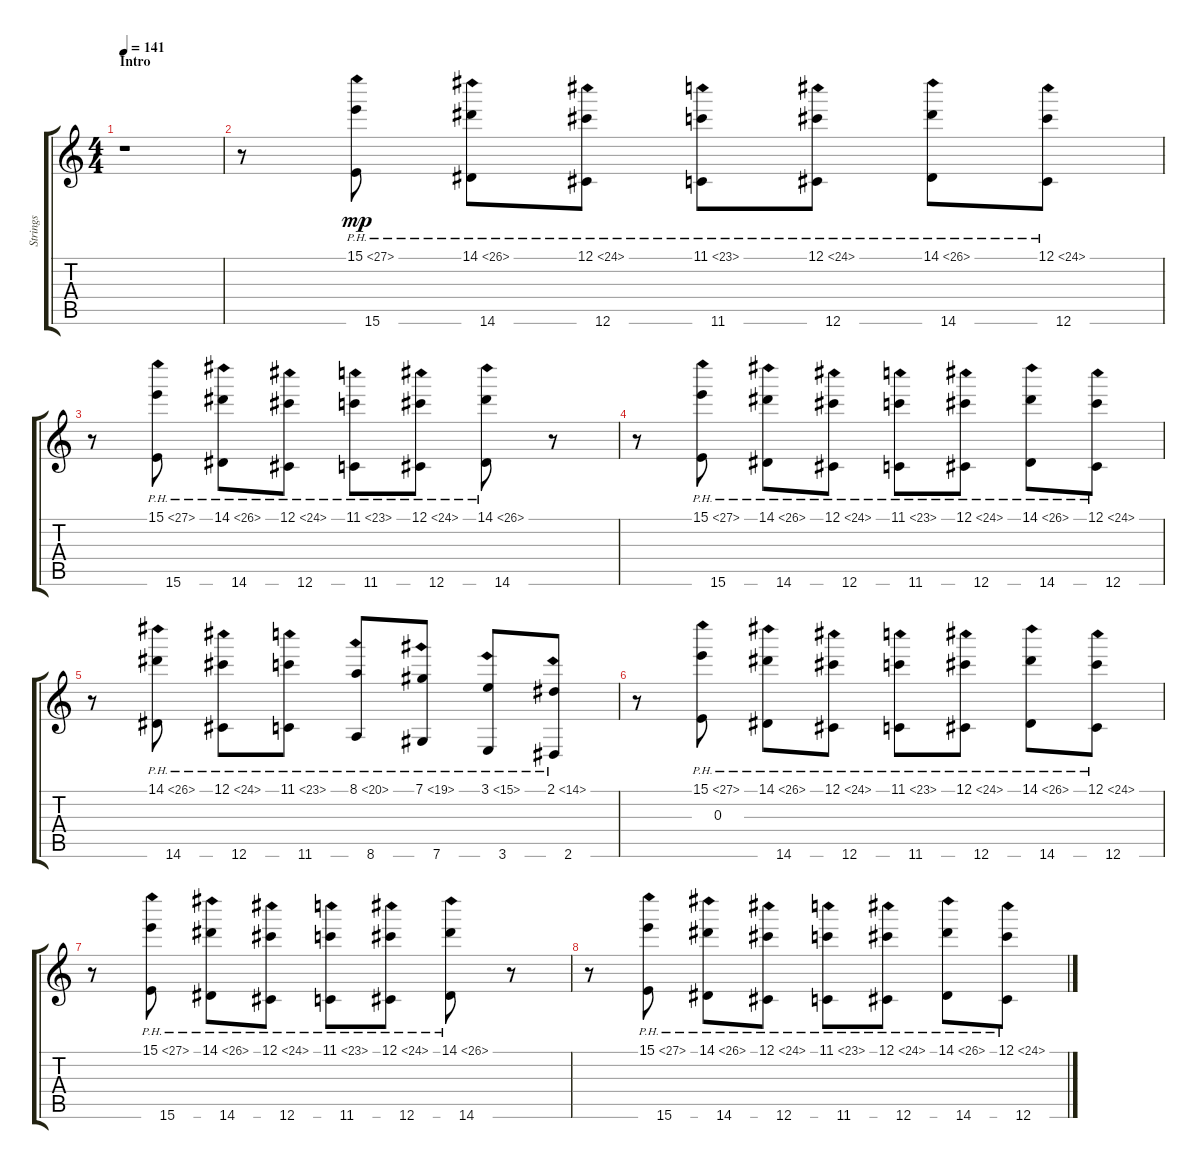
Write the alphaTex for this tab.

\track ("Strings" "Strings") {instrument tremolostrings}
\staff {score tabs}
\tuning (Db5 Ab4 E4 B3 Gb3 Db3) {hide}
\ts (4 4)
\section ("" "Intro")
\tempo 141
\clef g2
\ks c
r.1{dy mp instrument tremolostrings} |
r.8 (15.1{ph 12} 15.6).8 (14.1{ph 12} 14.6).8 (12.1{ph 12} 12.6).8 (11.1{ph 12} 11.6).8 (12.1{ph 12} 12.6).8 (14.1{ph 12} 14.6).8 (12.1{ph 12} 12.6).8 |
r.8 (15.1{ph 12} 15.6).8 (14.1{ph 12} 14.6).8 (12.1{ph 12} 12.6).8 (11.1{ph 12} 11.6).8 (12.1{ph 12} 12.6).8 (14.1{ph 12} 14.6).8 r.8 |
r.8 (15.1{ph 12} 15.6).8 (14.1{ph 12} 14.6).8 (12.1{ph 12} 12.6).8 (11.1{ph 12} 11.6).8 (12.1{ph 12} 12.6).8 (14.1{ph 12} 14.6).8 (12.1{ph 12} 12.6).8 |
r.8 (14.1{ph 12} 14.6).8 (12.1{ph 12} 12.6).8 (11.1{ph 12} 11.6).8 (8.1{ph 12} 8.6).8 (7.1{ph 12} 7.6).8 (3.1{ph 12} 3.6).8 (2.1{ph 12} 2.6).8 |
r.8 (15.1{ph 12} 0.3).8 (14.1{ph 12} 14.6).8 (12.1{ph 12} 12.6).8 (11.1{ph 12} 11.6).8 (12.1{ph 12} 12.6).8 (14.1{ph 12} 14.6).8 (12.1{ph 12} 12.6).8 |
r.8 (15.1{ph 12} 15.6).8 (14.1{ph 12} 14.6).8 (12.1{ph 12} 12.6).8 (11.1{ph 12} 11.6).8 (12.1{ph 12} 12.6).8 (14.1{ph 12} 14.6).8 r.8 |
r.8 (15.1{ph 12} 15.6).8 (14.1{ph 12} 14.6).8 (12.1{ph 12} 12.6).8 (11.1{ph 12} 11.6).8 (12.1{ph 12} 12.6).8 (14.1{ph 12} 14.6).8 (12.1{ph 12} 12.6).8
